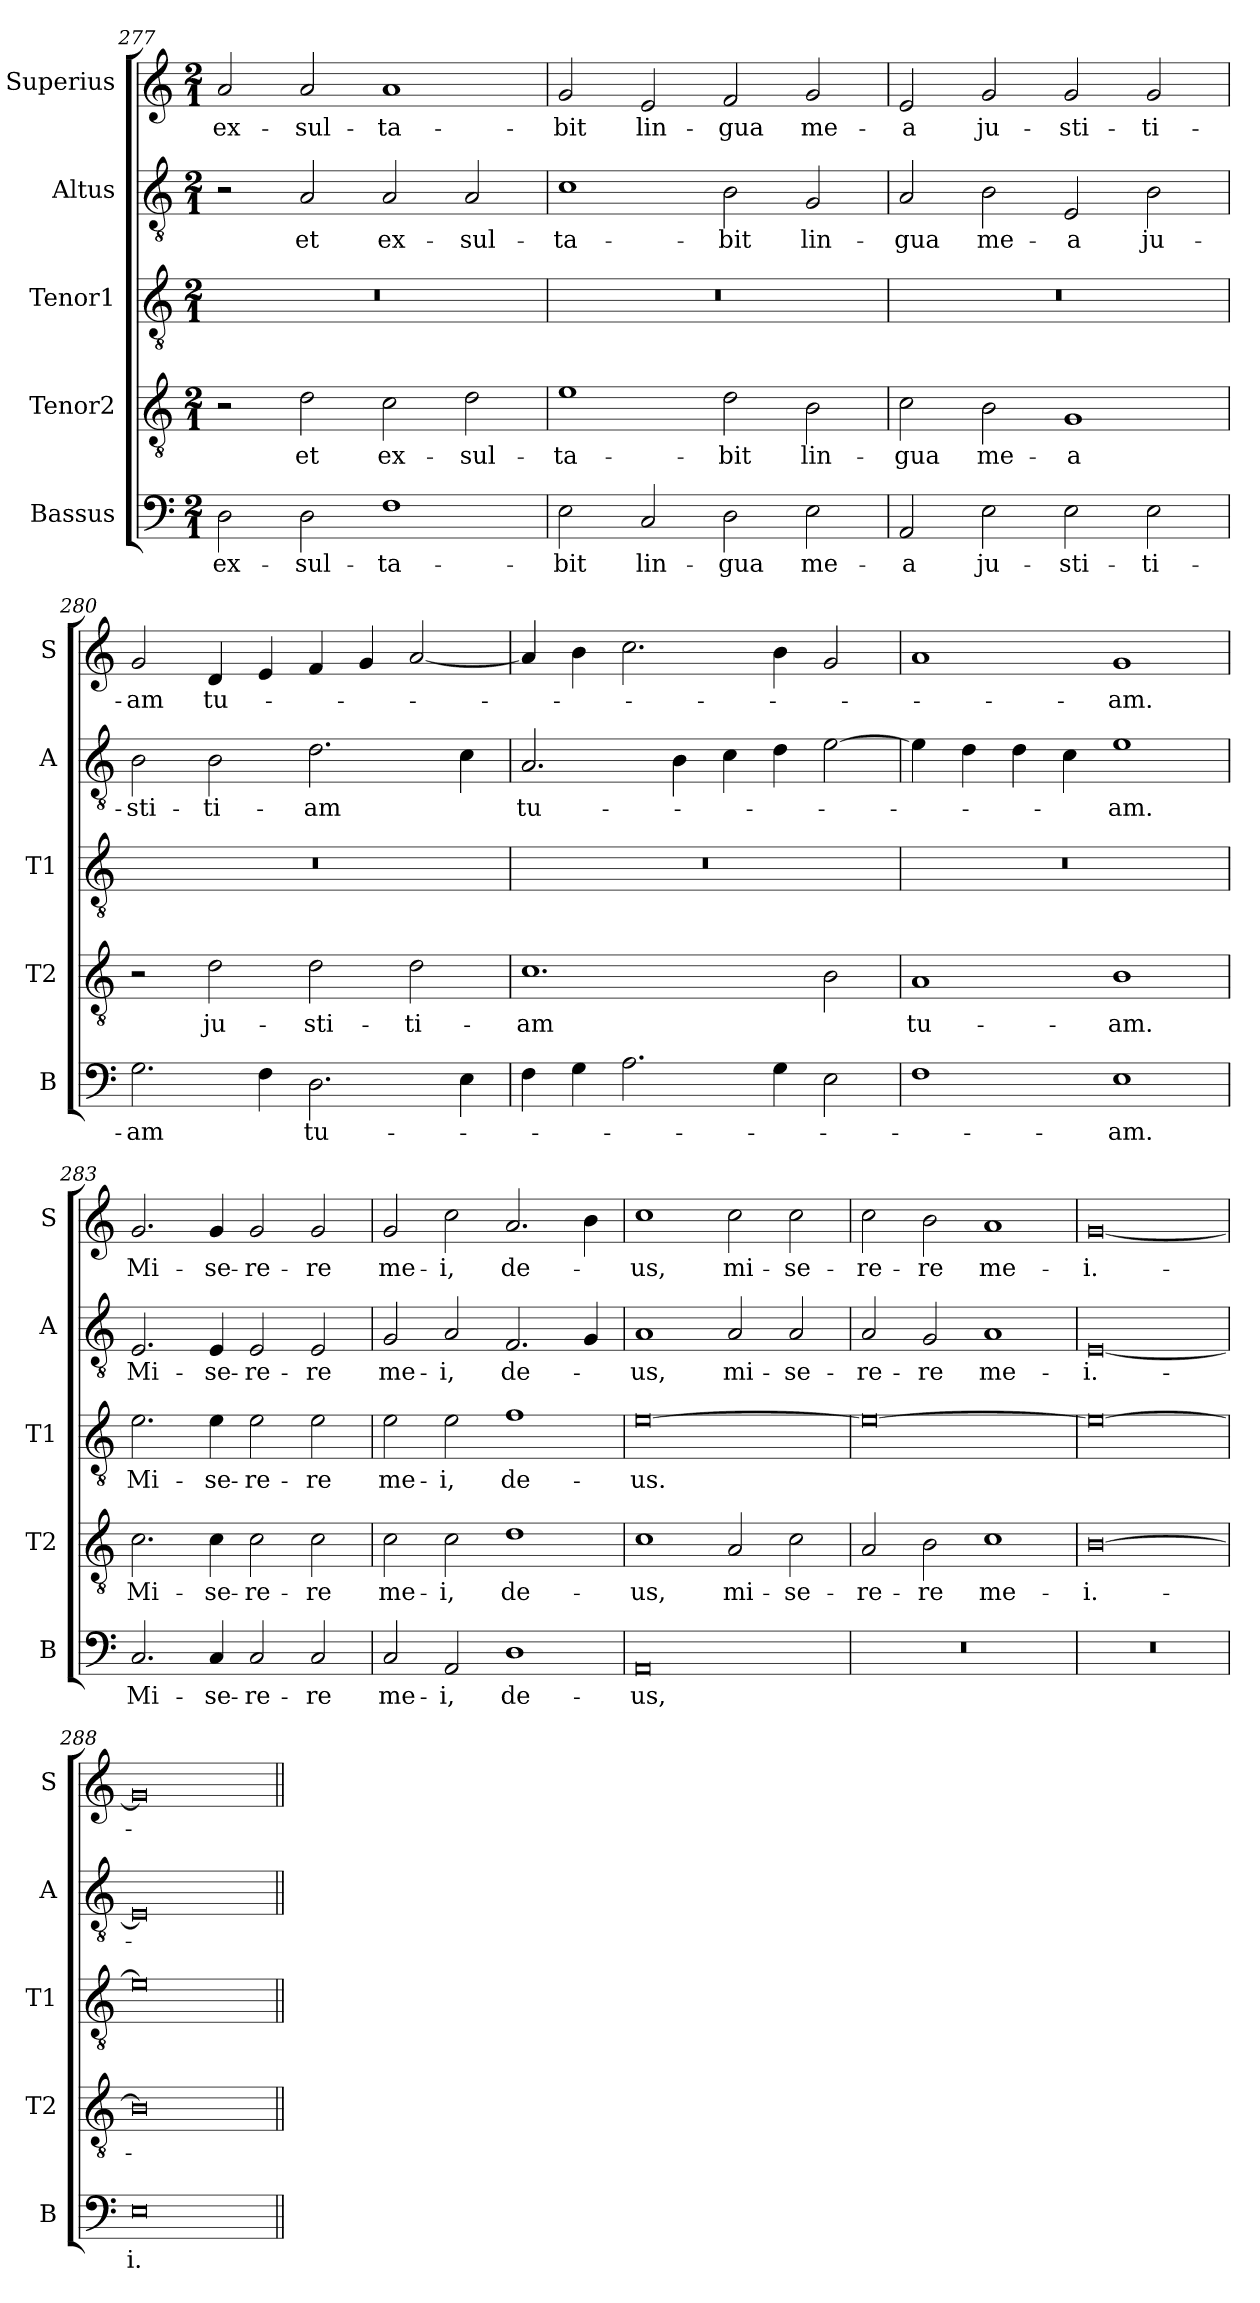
**kern	**text	**kern	**text	**kern	**text	**kern	**text	**kern	**text
*part5	*part5	*part4	*part4	*part3	*part3	*part2	*part2	*part1	*part1
*staff5	*staff5	*staff4	*staff4	*staff3	*staff3	*staff2	*staff2	*staff1	*staff1
*I"Bassus	*	*I"Tenor2	*	*I"Tenor1	*	*I"Altus	*	*I"Superius	*
*I'B	*	*I'T2	*	*I'T1	*	*I'A	*	*I'S	*
*clefF4	*	*clefGv2	*	*clefGv2	*	*clefGv2	*	*clefG2	*
*k[]	*	*k[]	*	*k[]	*	*k[]	*	*k[]	*
*M2/1	*	*M2/1	*	*M2/1	*	*M2/1	*	*M2/1	*
=277	=277	=277	=277	=277	=277	=277	=277	=277	=277
2D	ex-	2r	.	0r	.	2r	.	2a	ex-
2D	-sul-	2d	et	.	.	2A	et	2a	-sul-
1F	-ta-	2c	ex-	.	.	2A	ex-	1a	-ta-
.	.	2d	-sul-	.	.	2A	-sul-	.	.
=278	=278	=278	=278	=278	=278	=278	=278	=278	=278
2E	-bit	1e	-ta-	0r	.	1c	-ta-	2g	-bit
2C	lin-	.	.	.	.	.	.	2e	lin-
2D	-gua	2d	-bit	.	.	2B	-bit	2f	-gua
2E	me-	2B	lin-	.	.	2G	lin-	2g	me-
=279	=279	=279	=279	=279	=279	=279	=279	=279	=279
2AA	-a	2c	-gua	0r	.	2A	-gua	2e	-a
2E	ju-	2B	me-	.	.	2B	me-	2g	ju-
2E	-sti-	1G	-a	.	.	2E	-a	2g	-sti-
2E	-ti-	.	.	.	.	2B	ju-	2g	-ti-
=280	=280	=280	=280	=280	=280	=280	=280	=280	=280
2.G	-am	2r	.	0r	.	2B	-sti-	2g	-am
.	.	2d	ju-	.	.	2B	-ti-	4d	tu-
4F	.	.	.	.	.	.	.	4e	.
2.D	tu-	2d	-sti-	.	.	2.d	-am	4f	.
.	.	.	.	.	.	.	.	4g	.
.	.	2d	-ti-	.	.	.	.	[2a	.
4E	.	.	.	.	.	4c	.	.	.
=281	=281	=281	=281	=281	=281	=281	=281	=281	=281
4F	.	1.c	-am	0r	.	2.A	tu-	4a]	.
4G	.	.	.	.	.	.	.	4b	.
2.A	.	.	.	.	.	.	.	2.cc	.
.	.	.	.	.	.	4B	.	.	.
.	.	.	.	.	.	4c	.	.	.
4G	.	.	.	.	.	4d	.	4b	.
2E	.	2B	.	.	.	[2e	.	2g	.
=282	=282	=282	=282	=282	=282	=282	=282	=282	=282
1F	.	1A	tu-	0r	.	4e]	.	1a	.
.	.	.	.	.	.	4d	.	.	.
.	.	.	.	.	.	4d	.	.	.
.	.	.	.	.	.	4c	.	.	.
1E	-am.	1B	-am.	.	.	1e	-am.	1g	-am.
=283	=283	=283	=283	=283	=283	=283	=283	=283	=283
2.C	Mi-	2.c	Mi-	2.e	Mi-	2.E	Mi-	2.g	Mi-
4C	-se-	4c	-se-	4e	-se-	4E	-se-	4g	-se-
2C	-re-	2c	-re-	2e	-re-	2E	-re-	2g	-re-
2C	-re	2c	-re	2e	-re	2E	-re	2g	-re
=284	=284	=284	=284	=284	=284	=284	=284	=284	=284
2C	me-	2c	me-	2e	me-	2G	me-	2g	me-
2AA	-i,	2c	-i,	2e	-i,	2A	-i,	2cc	-i,
1D	de-	1d	de-	1f	de-	2.F	de-	2.a	de-
.	.	.	.	.	.	4G	.	4b	.
=285	=285	=285	=285	=285	=285	=285	=285	=285	=285
0AA	-us,	1c	us,	[0e	-us.	1A	us,	1cc	-us,
.	.	2A	mi-	.	.	2A	mi-	2cc	mi-
.	.	2c	-se-	.	.	2A	-se-	2cc	-se-
=286	=286	=286	=286	=286	=286	=286	=286	=286	=286
0r	.	2A	-re-	0e_	.	2A	-re-	2cc	-re-
.	.	2B	-re	.	.	2G	-re	2b	-re
.	.	1c	me-	.	.	1A	me-	1a	me-
=287	=287	=287	=287	=287	=287	=287	=287	=287	=287
0r	.	[0B	-i.-	0e_	.	[0E	-i.-	[0g	-i.-
=288	=288	=288	=288	=288	=288	=288	=288	=288	=288
0E	i.-	0B]	.	0e]	.	0E]	.	0g]	.
=||	=||	=||	=||	=||	=||	=||	=||	=||	=||
*-	*-	*-	*-	*-	*-	*-	*-	*-	*-
